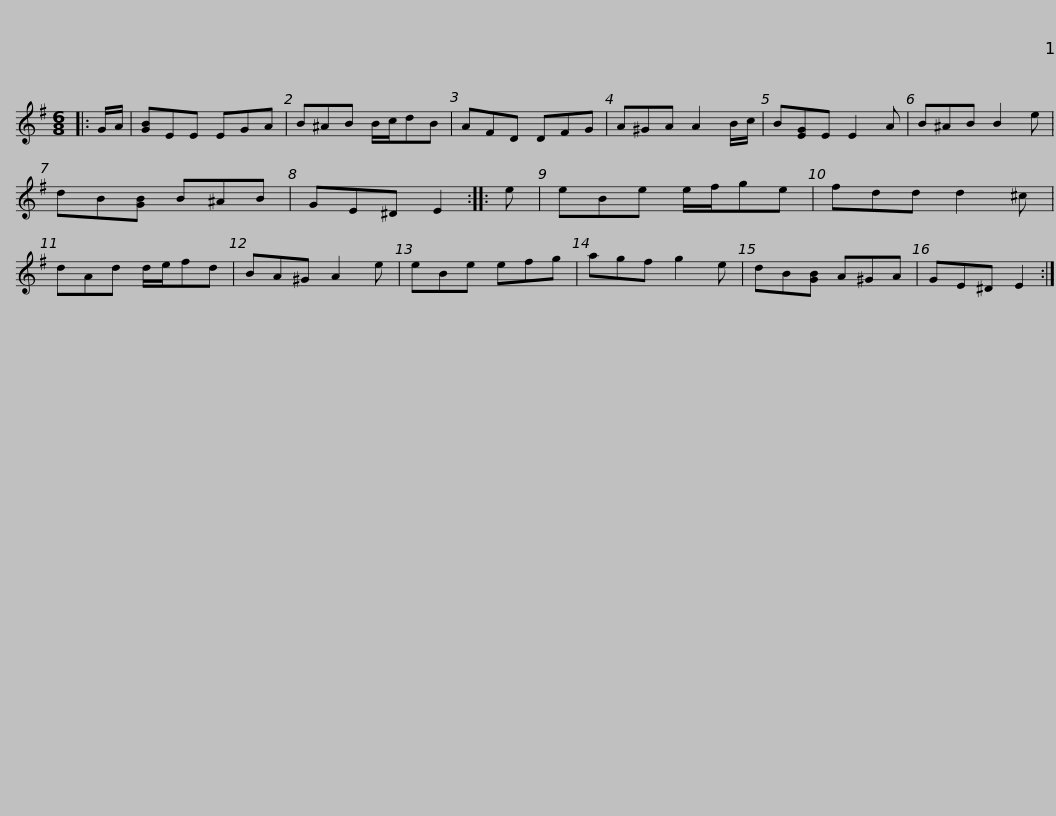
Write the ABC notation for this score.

X:1
L:1/8
M:6/8
I:linebreak $
K:Emin
V:1 treble
V:1
|: G/A/ | [GB]EE EGA | B^AB B/c/dB | AFD DFG | A^GA A2 B/c/ | %5
 B[EG]E E2 A | B^AB B2 e |$ dB[GB] B^AB | GE^D E2 :: e | %10
 eBe e/f/ge | fdd d2 ^c | dAd d/e/fd | BA^G A2 e | eBe efg |$ %15
 agf g2 e | dB[GB] A^GA | GE^D E2 :| %18
